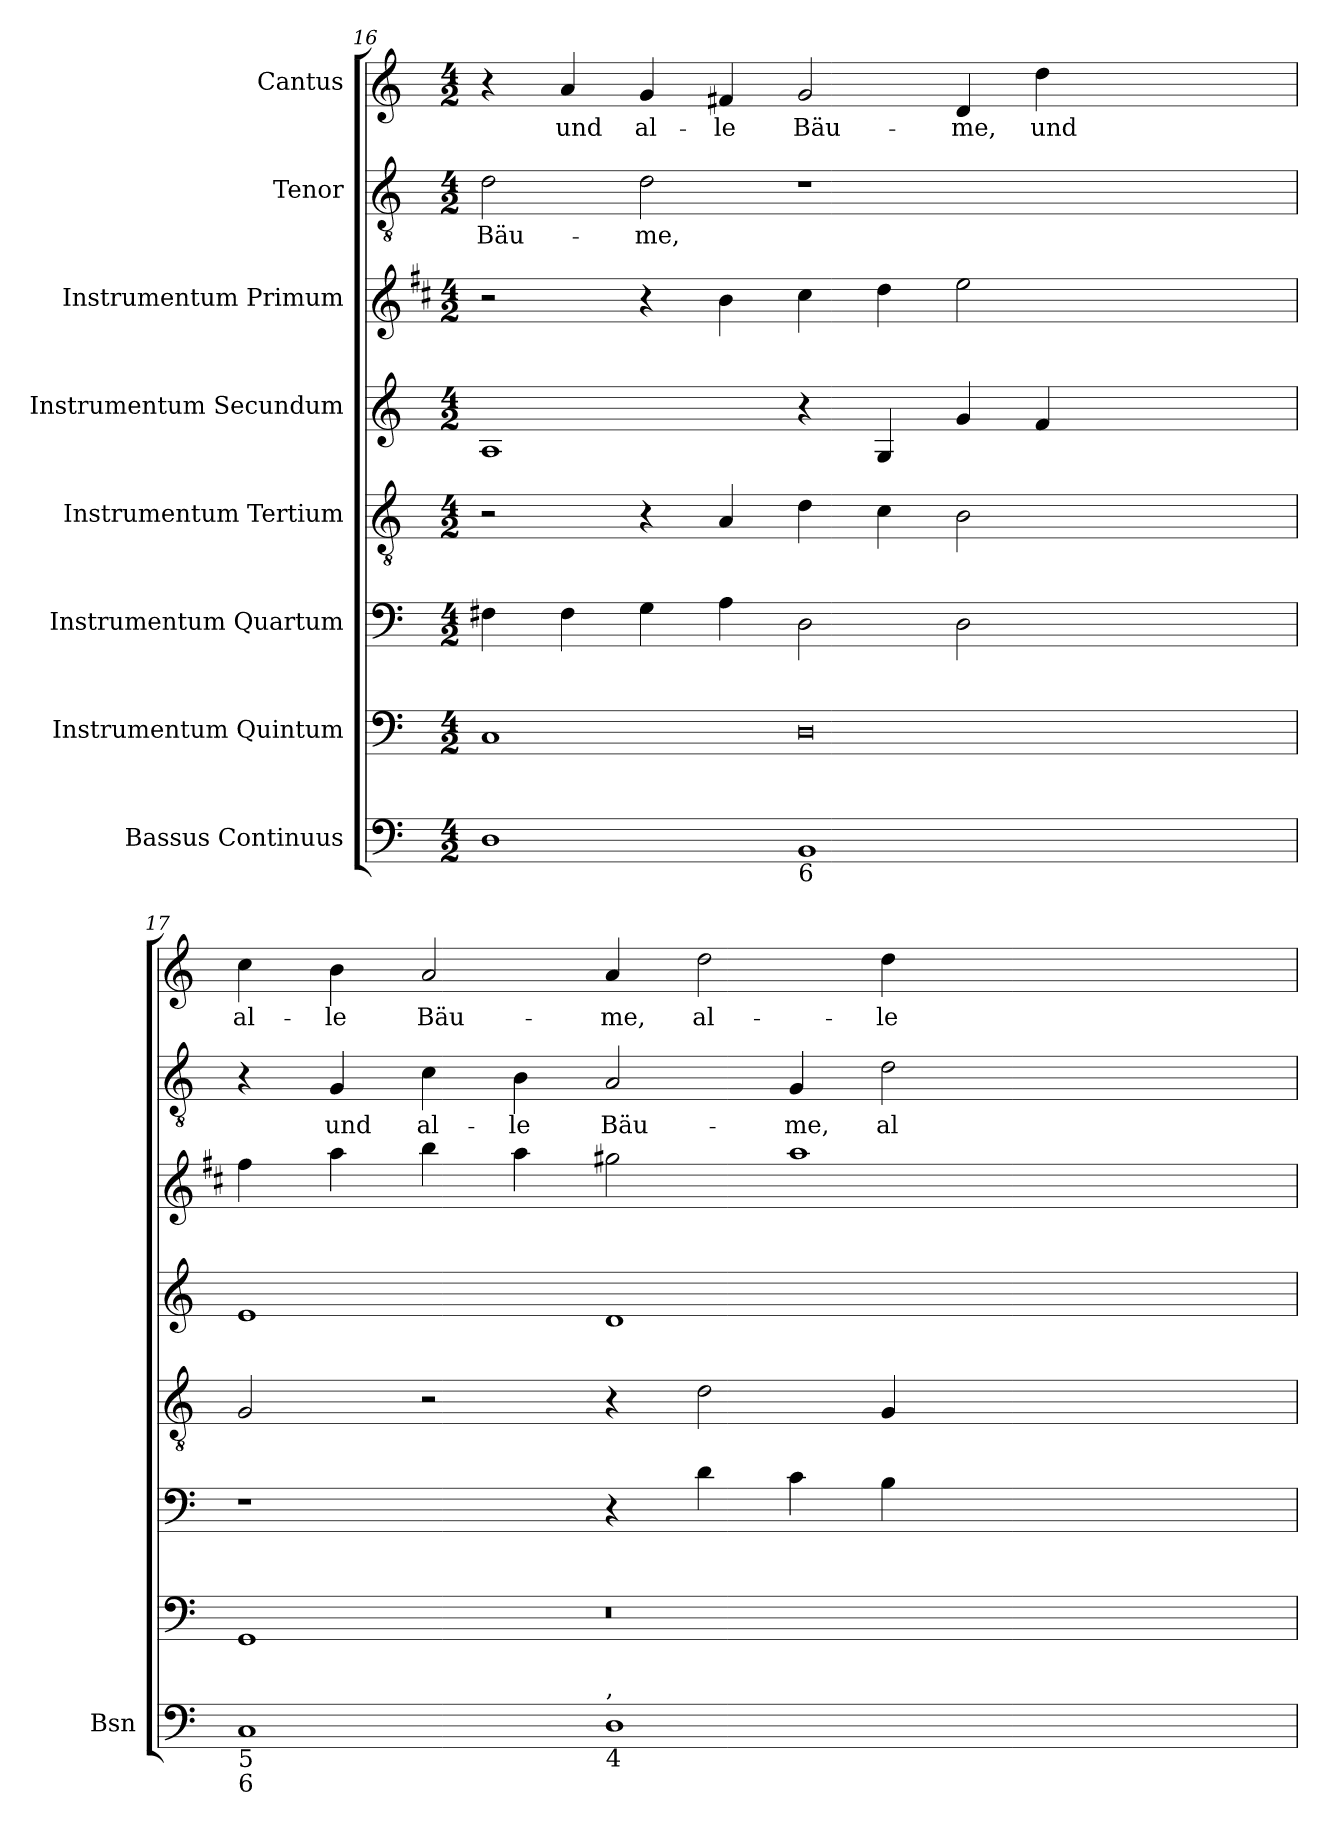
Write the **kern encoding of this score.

**kern	**kern	**kern	**kern	**kern	**kern	**kern	**text	**kern	**text
*part8	*part7	*part6	*part5	*part4	*part3	*part2	*part2	*part1	*part1
*staff8	*staff7	*staff6	*staff5	*staff4	*staff3	*staff2	*staff2	*staff1	*staff1
*I"Bassus Continuus	*I"Instrumentum Quintum	*I"Instrumentum Quartum	*I"Instrumentum Tertium	*I"Instrumentum Secundum	*I"Instrumentum Primum	*I"Tenor	*	*I"Cantus	*
*I'Bsn	*	*	*	*	*	*	*	*	*
*clefF4	*clefF4	*clefF4	*clefGv2	*clefG2	*clefG2	*clefGv2	*	*clefG2	*
*	*	*	*	*	*ITrd1c2	*	*	*	*
*k[]	*k[]	*k[]	*k[]	*k[]	*k[]	*k[]	*	*k[]	*
*C:	*C:	*C:	*C:	*C:	*C:	*C:	*	*C:	*
*M4/2	*M4/2	*M4/2	*M4/2	*M4/2	*M4/2	*M4/2	*	*M4/2	*
=16	=16	=16	=16	=16	=16	=16	=16	=16	=16
!	!	!	!	!	!	!	!LO:LY:b	!	!
1D	1C	4F#X	2r	1A	2r	2d	Bäu-	4r	.
!	!	!	!	!	!	!	!	!	!LO:LY:b
.	.	4F#	.	.	.	.	.	4a	und
!	!	!	!	!	!	!	!LO:LY:b	!	!LO:LY:b
.	.	4G	4r	.	4r	2d	-me,	4g	al-
!	!	!	!	!	!	!	!	!	!LO:LY:b
.	.	4A	4A	.	4a	.	.	4f#X	-le
!LO:TX:b:t=6	!	!	!	!	!	!	!	!	!
!	!	!	!	!	!	!	!	!	!LO:LY:b
1BB	0D	2D	4d	4r	4b	1r	.	2g	Bäu-
.	.	.	4c	4G	4cc	.	.	.	.
!	!	!	!	!	!	!	!	!	!LO:LY:b
.	.	2D	2B	4g	2dd	.	.	4d	-me,
!	!	!	!	!	!	!	!	!	!LO:LY:b
.	.	.	.	4f	.	.	.	4dd	und
1ryy	.	1ryy	1ryy	1ryy	1ryy	1ryy	.	1ryy	.
=17	=17	=17	=17	=17	=17	=17	=17	=17	=17
!LO:TX:b:t=5	!	!	!	!	!	!	!	!	!
!LO:TX:b:t=6	!	!	!	!	!	!	!	!	!
!	!	!	!	!	!	!	!	!	!LO:LY:b
1C	1GG	1r	2G	1e	4ee	4r	.	4cc	al-
!	!	!	!	!	!	!	!LO:LY:b	!	!LO:LY:b
.	.	.	.	.	4gg	4G	und	4b	-le
!	!	!	!	!	!	!	!LO:LY:b	!	!LO:LY:b
.	.	.	2r	.	4aa	4c	al-	2a	Bäu-
!	!	!	!	!	!	!	!LO:LY:b	!	!
.	.	.	.	.	4gg	4B	-le	.	.
!LO:TX:b:t=4	!	!	!	!	!	!	!	!	!
!LO:TX:a:t=,	!	!	!	!	!	!	!	!	!
!	!	!	!	!	!	!	!LO:LY:b	!	!LO:LY:b
1D	0r	4r	4r	1d	2ff#X	2A	Bäu-	4a	-me,
!	!	!	!	!	!	!	!	!	!LO:LY:b
.	.	4d	2d	.	.	.	.	2dd	al-
!	!	!	!	!	!	!	!LO:LY:b	!	!
.	.	4c	.	.	1gg	4G	-me,	.	.
!	!	!	!	!	!	!	!LO:LY:b	!	!LO:LY:b
.	.	4B	4G	.	.	2d	al-	4dd	-le
1ryy	.	1ryy	1ryy	1ryy	.	.	.	1ryy	.
.	.	.	.	.	.	2.ryy	.	.	.
.	.	.	.	.	2ryy	.	.	.	.
=	=	=	=	=	=	=	=	=	=
*-	*-	*-	*-	*-	*-	*-	*-	*-	*-
